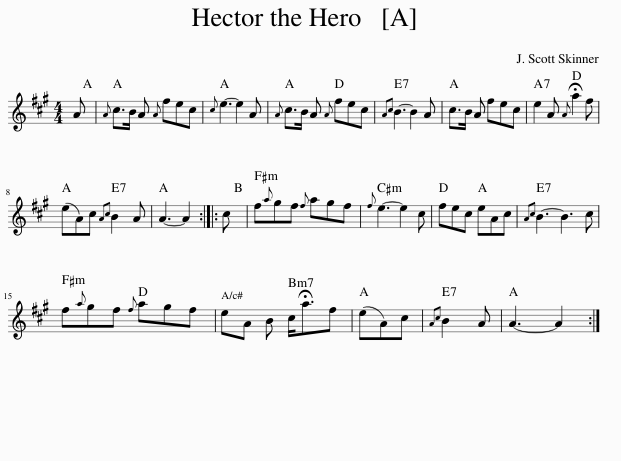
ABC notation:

X:1
L:1/8
M:4/4
I:linebreak $
K:A
V:1 treble
V:1
 A |{A} c>B A{A} fec |{c} e3- e2 A |{A} c>B A{A} fec |{Ac} B3- B2 A | %5
 c>B A fec | e2 A{!fermata!A} !fermata!a2 f |$ (eA)c{Ac} B2 A | A3- A2 :: c | %10
 f{a}gf{f} agf |{f} e3- e2 c | fec eAc |{Ac} B3- B3 c |$ f{a}gf{f} agf | %15
 eA B c<!fermata!af | (eA)c |{Ac} B2 A | A3- A2 :| %19
